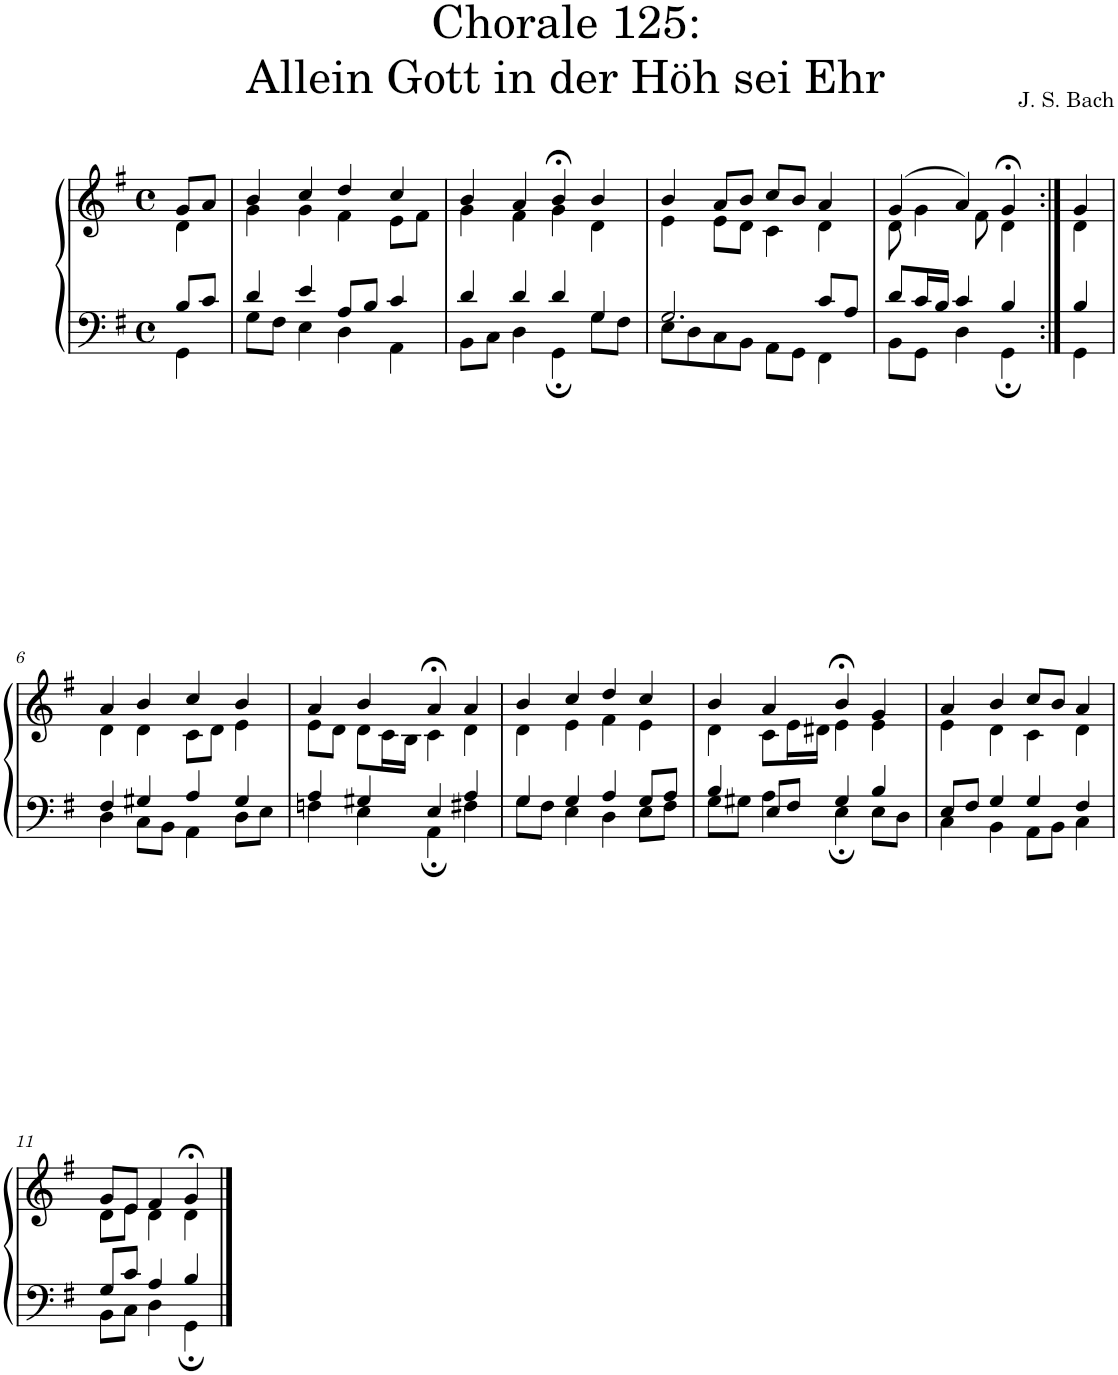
**kern	**kern
*part1	*part1
*staff2	*staff1
*I"S,A	*
*clefF4	*clefG2
*k[f#]	*k[f#]
*M4/4	*M4/4
*met(c)	*met(c)
=	=
*^	*^
8B/L	4GG\	8g/L	4d\
8c/J	.	8a/J	.
=1	=1	=1	=1
4d/	8G\L	4b/	4g\
.	8F#\J	.	.
4e/	4E\	4cc/	4g\
8A/L	4D\	4dd/	4f#\
8B/J	.	.	.
4c/	4AA\	4cc/	8e\L
.	.	.	8f#\J
=2	=2	=2	=2
4d/	8BB\L	4b/	4g\
.	8C\J	.	.
4d/	4D\	4a/	4f#\
4d/	4GG;\	4b;</	4g\
4G/	8G\L	4b/	4d\
.	8F#\J	.	.
=3	=3	=3	=3
2.G/	8E\L	4b/	4e\
.	8D\	.	.
.	8C\	8a/L	8e\L
.	8BB\J	8b/J	8d\J
.	8AA\L	8cc/L	4c\
.	8GG\J	8b/J	.
8c/L	4FF#\	4a/	4d\
8A/J	.	.	.
=60	=60	=60	=60
8d/L	8BB\L	(>4g/	8d\
16c/L	8GG\J	.	4g\
16B/JJ	.	.	.
4c/	4D\	4a/)	.
.	.	.	8f#\
4B/	4GG;\	4g;</	4d\
=61:|!	=61:|!	=61:|!	=61:|!
4B/	4GG\	4g/	4d\
!!LO:LB:g=z	!!
=6	=6	=6	=6
4F#/	4D\	4a/	4d\
4G#X/	8C\L	4b/	4d\
.	8BB\J	.	.
4A/	4AA\	4cc/	8c\L
.	.	.	8d\J
4G#/	8D\L	4b/	4e\
.	8E\J	.	.
=7	=7	=7	=7
4A/	4Fn\	4a/	8e\L
.	.	.	8d\J
4G#X/	4E\	4b/	8d\L
.	.	.	16c\L
.	.	.	16B\JJ
4E/	4AA;\	4a;</	4c\
4A/	4F#X\	4a/	4d\
=8	=8	=8	=8
4G/	8G\L	4b/	4d\
.	8F#\J	.	.
4G/	4E\	4cc/	4e\
4A/	4D\	4dd/	4f#\
8G/L	8E\L	4cc/	4e\
8A/J	8F#\J	.	.
=9	=9	=9	=9
4B/	8G\L	4b/	4d\
.	8G#X\J	.	.
8E/L	4A\	4a/	8c\L
8F#/J	.	.	16e\L
.	.	.	16d#X\JJ
4G#/	4E;\	4b;</	4e\
4B/	8E\L	4g/	4e\
.	8D\J	.	.
=10	=10	=10	=10
8E/L	4C\	4a/	4e\
8F#/J	.	.	.
4G/	4BB\	4b/	4d\
4G/	8AA\L	8cc/L	4c\
.	8BB\J	8b/J	.
4F#/	4C\	4a/	4d\
!!LO:LB:g=z	!!
=11	=11	=11	=11
8G/L	8BB\L	8g/L	8d\L
8c/J	8C\J	8e/J	8e\J
4A/	4D\	4f#/	4d\
4B/	4GG;\	4g;</	4d\
*v	*v	*	*
*	*v	*v
==	==
*-	*-
